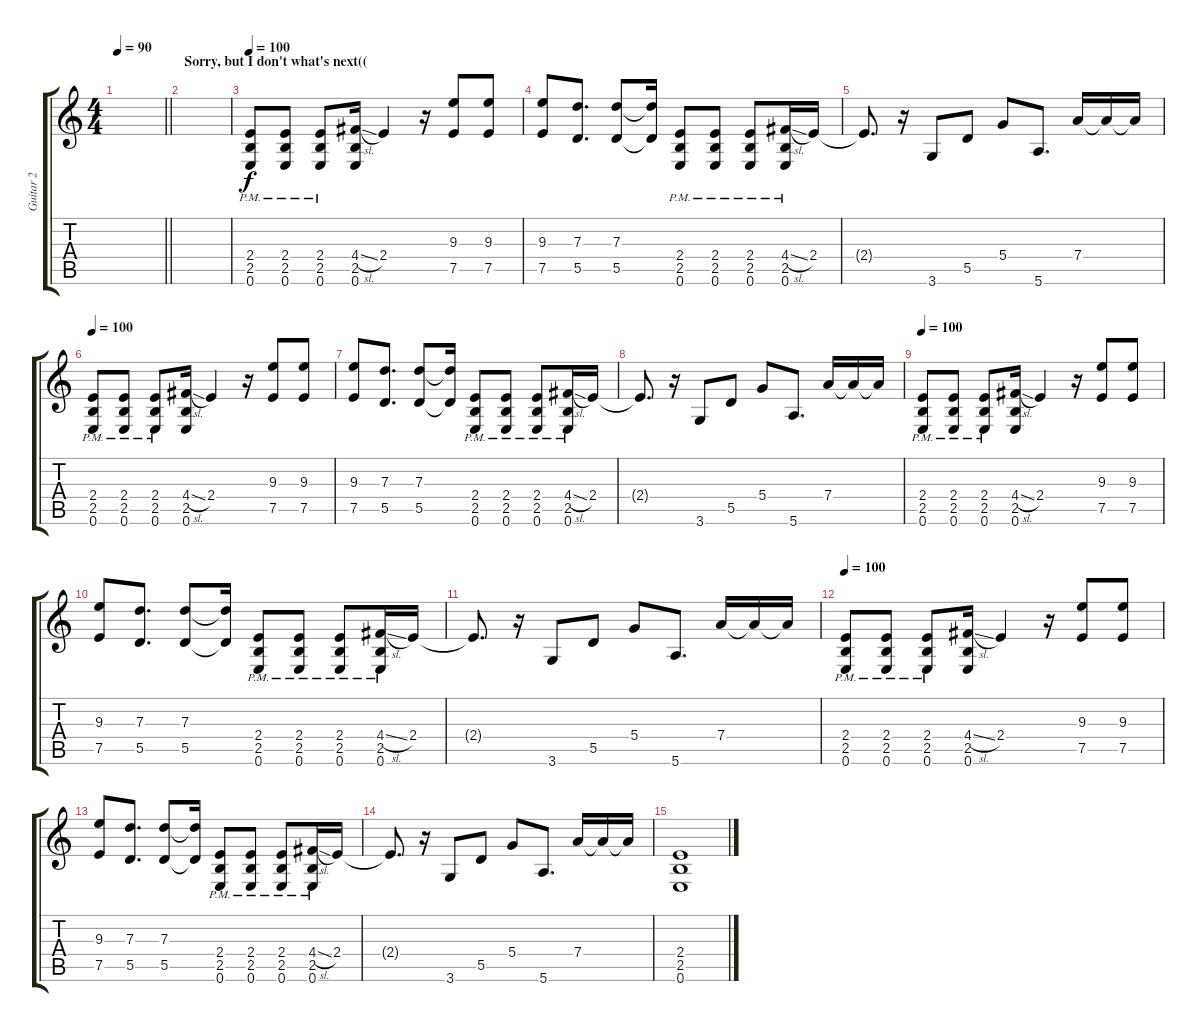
\track ("Guitar 2" "Guitar 2") {instrument distortionguitar}
\staff {score tabs}
\tuning (E4 B3 G3 D3 A2 E2) {hide}
\ts (4 4)
\tempo 90
\clef g2
\barLineRight lightlight
\ks c
|
\section ("" "Sorry, but I don't what's next((")
|
\tempo 100
(2.4{pm} 2.5{pm} 0.6{pm}).8{instrument distortionguitar} (2.4{pm} 2.5{pm} 0.6{pm}).8 (2.4{pm} 2.5{pm} 0.6{pm}).8 (4.4{sl} 2.5 0.6).16 2.4.4 r.16 (9.3 7.5).8 (9.3 7.5).8 |
(9.3 7.5).8 (7.3 5.5).8{d} (7.3 5.5).8 (7.3{t} 5.5{t}).16 (2.4{pm} 2.5{pm} 0.6{pm}).8 (2.4{pm} 2.5{pm} 0.6{pm}).8 (2.4{pm} 2.5{pm} 0.6{pm}).8 (4.4{sl pm} 2.5{pm} 0.6{pm}).16 2.4.16 |
2.4{t}.8{d} r.16 3.6.8 5.5.8 5.4.8 5.6.8{d} 7.4.16 7.4{t}.16 7.4{t}.16 |
\tempo 100
(2.4{pm} 2.5{pm} 0.6{pm}).8 (2.4{pm} 2.5{pm} 0.6{pm}).8 (2.4{pm} 2.5{pm} 0.6{pm}).8 (4.4{sl} 2.5 0.6).16 2.4.4 r.16 (9.3 7.5).8 (9.3 7.5).8 |
(9.3 7.5).8 (7.3 5.5).8{d} (7.3 5.5).8 (7.3{t} 5.5{t}).16 (2.4{pm} 2.5{pm} 0.6{pm}).8 (2.4{pm} 2.5{pm} 0.6{pm}).8 (2.4{pm} 2.5{pm} 0.6{pm}).8 (4.4{sl pm} 2.5{pm} 0.6{pm}).16 2.4.16 |
2.4{t}.8{d} r.16 3.6.8 5.5.8 5.4.8 5.6.8{d} 7.4.16 7.4{t}.16 7.4{t}.16 |
\tempo 100
(2.4{pm} 2.5{pm} 0.6{pm}).8 (2.4{pm} 2.5{pm} 0.6{pm}).8 (2.4{pm} 2.5{pm} 0.6{pm}).8 (4.4{sl} 2.5 0.6).16 2.4.4 r.16 (9.3 7.5).8 (9.3 7.5).8 |
(9.3 7.5).8 (7.3 5.5).8{d} (7.3 5.5).8 (7.3{t} 5.5{t}).16 (2.4{pm} 2.5{pm} 0.6{pm}).8 (2.4{pm} 2.5{pm} 0.6{pm}).8 (2.4{pm} 2.5{pm} 0.6{pm}).8 (4.4{sl pm} 2.5{pm} 0.6{pm}).16 2.4.16 |
2.4{t}.8{d} r.16 3.6.8 5.5.8 5.4.8 5.6.8{d} 7.4.16 7.4{t}.16 7.4{t}.16 |
\tempo 100
(2.4{pm} 2.5{pm} 0.6{pm}).8 (2.4{pm} 2.5{pm} 0.6{pm}).8 (2.4{pm} 2.5{pm} 0.6{pm}).8 (4.4{sl} 2.5 0.6).16 2.4.4 r.16 (9.3 7.5).8 (9.3 7.5).8 |
(9.3 7.5).8 (7.3 5.5).8{d} (7.3 5.5).8 (7.3{t} 5.5{t}).16 (2.4{pm} 2.5{pm} 0.6{pm}).8 (2.4{pm} 2.5{pm} 0.6{pm}).8 (2.4{pm} 2.5{pm} 0.6{pm}).8 (4.4{sl pm} 2.5{pm} 0.6{pm}).16 2.4.16 |
2.4{t}.8{d} r.16 3.6.8 5.5.8 5.4.8 5.6.8{d} 7.4.16 7.4{t}.16 7.4{t}.16 |
(2.4 2.5 0.6).1
